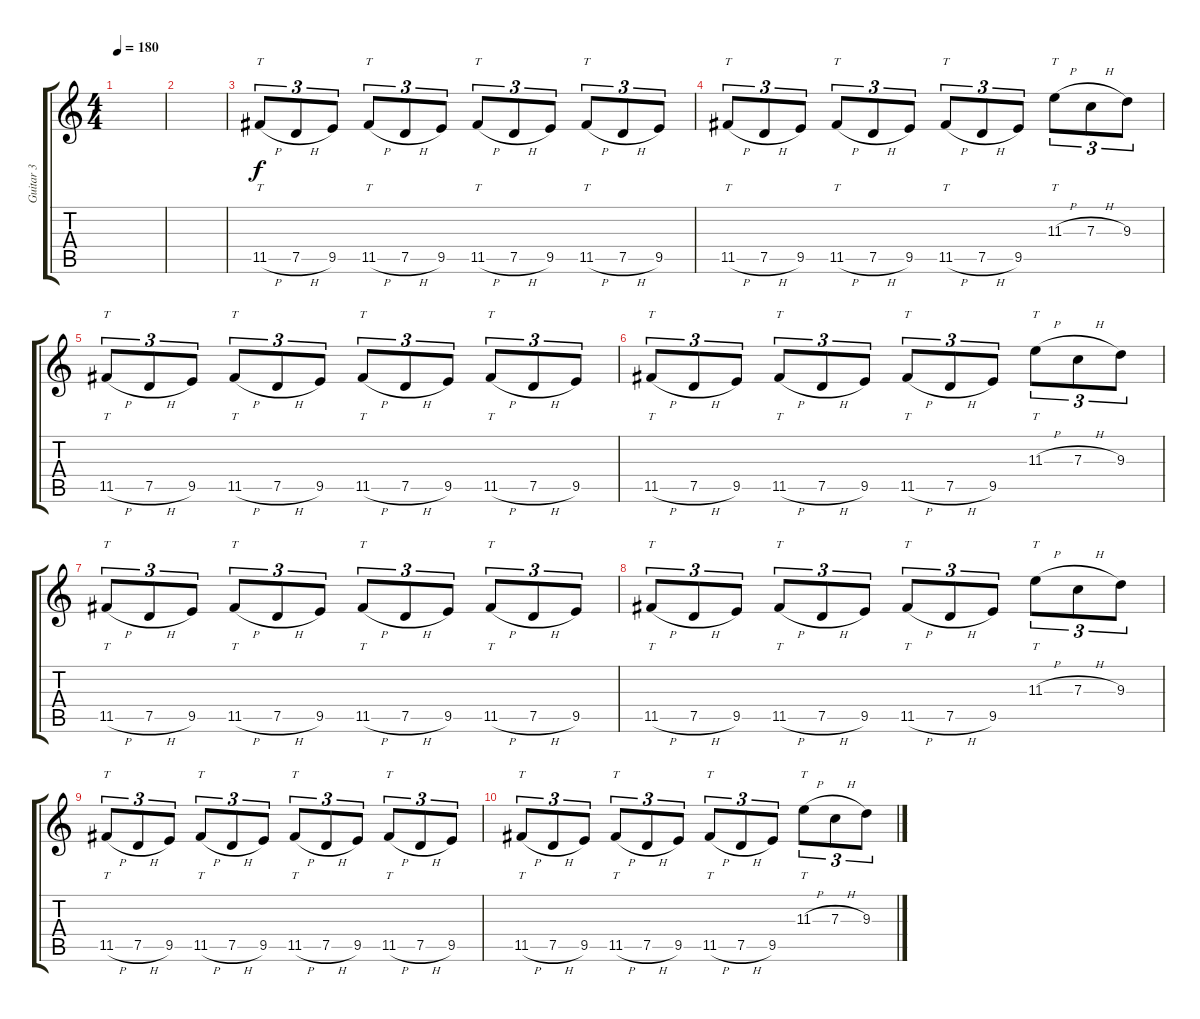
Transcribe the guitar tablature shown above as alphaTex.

\track ("Guitar 3" "Guitar 3") {instrument overdrivenguitar}
\staff {score tabs}
\tuning (D4 A3 F3 C3 G2 C2) {hide}
\ts (4 4)
\tempo 180
\clef g2
\ks c
|
|
11.5{h}.8{tt tu (3 2)} 7.5{h}.8{tu (3 2)} 9.5.8{tu (3 2)} 11.5{h}.8{tt tu (3 2)} 7.5{h}.8{tu (3 2)} 9.5.8{tu (3 2)} 11.5{h}.8{tt tu (3 2)} 7.5{h}.8{tu (3 2)} 9.5.8{tu (3 2)} 11.5{h}.8{tt tu (3 2)} 7.5{h}.8{tu (3 2)} 9.5.8{tu (3 2)} |
11.5{h}.8{tt tu (3 2)} 7.5{h}.8{tu (3 2)} 9.5.8{tu (3 2)} 11.5{h}.8{tt tu (3 2)} 7.5{h}.8{tu (3 2)} 9.5.8{tu (3 2)} 11.5{h}.8{tt tu (3 2)} 7.5{h}.8{tu (3 2)} 9.5.8{tu (3 2)} 11.3{h}.8{tt tu (3 2)} 7.3{h}.8{tu (3 2)} 9.3.8{tu (3 2)} |
11.5{h}.8{tt tu (3 2)} 7.5{h}.8{tu (3 2)} 9.5.8{tu (3 2)} 11.5{h}.8{tt tu (3 2)} 7.5{h}.8{tu (3 2)} 9.5.8{tu (3 2)} 11.5{h}.8{tt tu (3 2)} 7.5{h}.8{tu (3 2)} 9.5.8{tu (3 2)} 11.5{h}.8{tt tu (3 2)} 7.5{h}.8{tu (3 2)} 9.5.8{tu (3 2)} |
11.5{h}.8{tt tu (3 2)} 7.5{h}.8{tu (3 2)} 9.5.8{tu (3 2)} 11.5{h}.8{tt tu (3 2)} 7.5{h}.8{tu (3 2)} 9.5.8{tu (3 2)} 11.5{h}.8{tt tu (3 2)} 7.5{h}.8{tu (3 2)} 9.5.8{tu (3 2)} 11.3{h}.8{tt tu (3 2)} 7.3{h}.8{tu (3 2)} 9.3.8{tu (3 2)} |
11.5{h}.8{tt tu (3 2)} 7.5{h}.8{tu (3 2)} 9.5.8{tu (3 2)} 11.5{h}.8{tt tu (3 2)} 7.5{h}.8{tu (3 2)} 9.5.8{tu (3 2)} 11.5{h}.8{tt tu (3 2)} 7.5{h}.8{tu (3 2)} 9.5.8{tu (3 2)} 11.5{h}.8{tt tu (3 2)} 7.5{h}.8{tu (3 2)} 9.5.8{tu (3 2)} |
11.5{h}.8{tt tu (3 2)} 7.5{h}.8{tu (3 2)} 9.5.8{tu (3 2)} 11.5{h}.8{tt tu (3 2)} 7.5{h}.8{tu (3 2)} 9.5.8{tu (3 2)} 11.5{h}.8{tt tu (3 2)} 7.5{h}.8{tu (3 2)} 9.5.8{tu (3 2)} 11.3{h}.8{tt tu (3 2)} 7.3{h}.8{tu (3 2)} 9.3.8{tu (3 2)} |
11.5{h}.8{tt tu (3 2)} 7.5{h}.8{tu (3 2)} 9.5.8{tu (3 2)} 11.5{h}.8{tt tu (3 2)} 7.5{h}.8{tu (3 2)} 9.5.8{tu (3 2)} 11.5{h}.8{tt tu (3 2)} 7.5{h}.8{tu (3 2)} 9.5.8{tu (3 2)} 11.5{h}.8{tt tu (3 2)} 7.5{h}.8{tu (3 2)} 9.5.8{tu (3 2)} |
11.5{h}.8{tt tu (3 2)} 7.5{h}.8{tu (3 2)} 9.5.8{tu (3 2)} 11.5{h}.8{tt tu (3 2)} 7.5{h}.8{tu (3 2)} 9.5.8{tu (3 2)} 11.5{h}.8{tt tu (3 2)} 7.5{h}.8{tu (3 2)} 9.5.8{tu (3 2)} 11.3{h}.8{tt tu (3 2)} 7.3{h}.8{tu (3 2)} 9.3.8{tu (3 2)}
